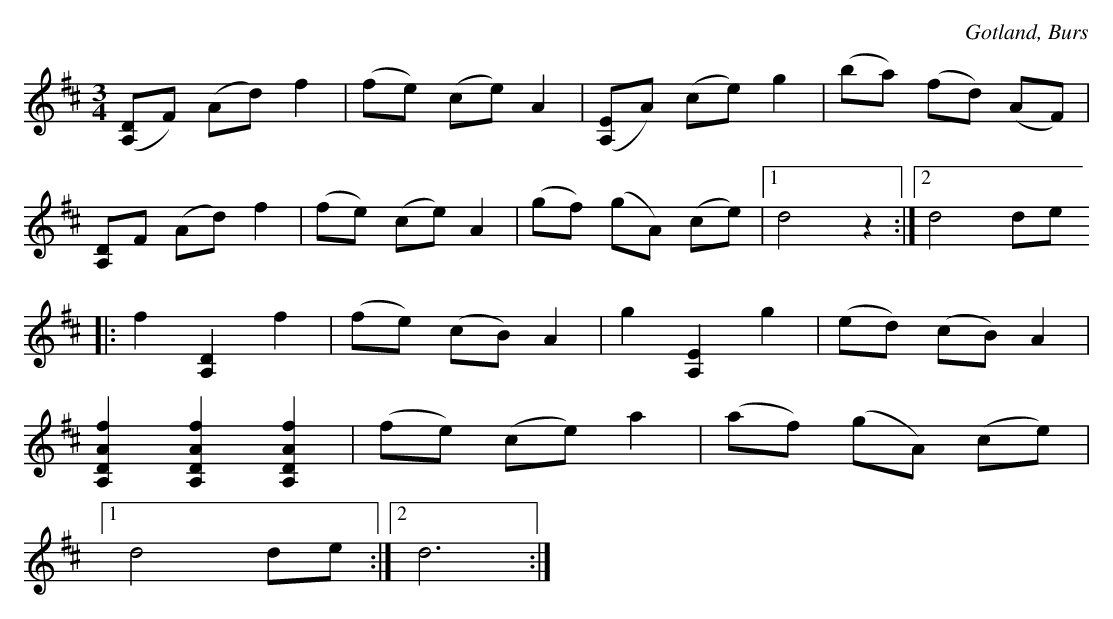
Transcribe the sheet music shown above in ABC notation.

X:1
T:
O:Gotland, Burs
M:3/4
L:1/8
K:D
([A,D]F) (Ad) f2|(fe) (ce) A2|([A,E]A) (ce) g2|(ba) (fd) (AF)|
[A,D]F (Ad) f2|(fe) (ce) A2|(gf) (gA) (ce)|1 d4 z2:|2 d4 de
|:f2 [A,D]2 f2|(fe) (cB) A2|g2 [A,E]2 g2|(ed) (cB) A2|
[A,DAf]2 [A,DAf]2 [A,DAf]2|(fe) (ce) a2|(af) (gA) (ce)| % pizz / col arco
[1 d4 de:|2 d6:|
